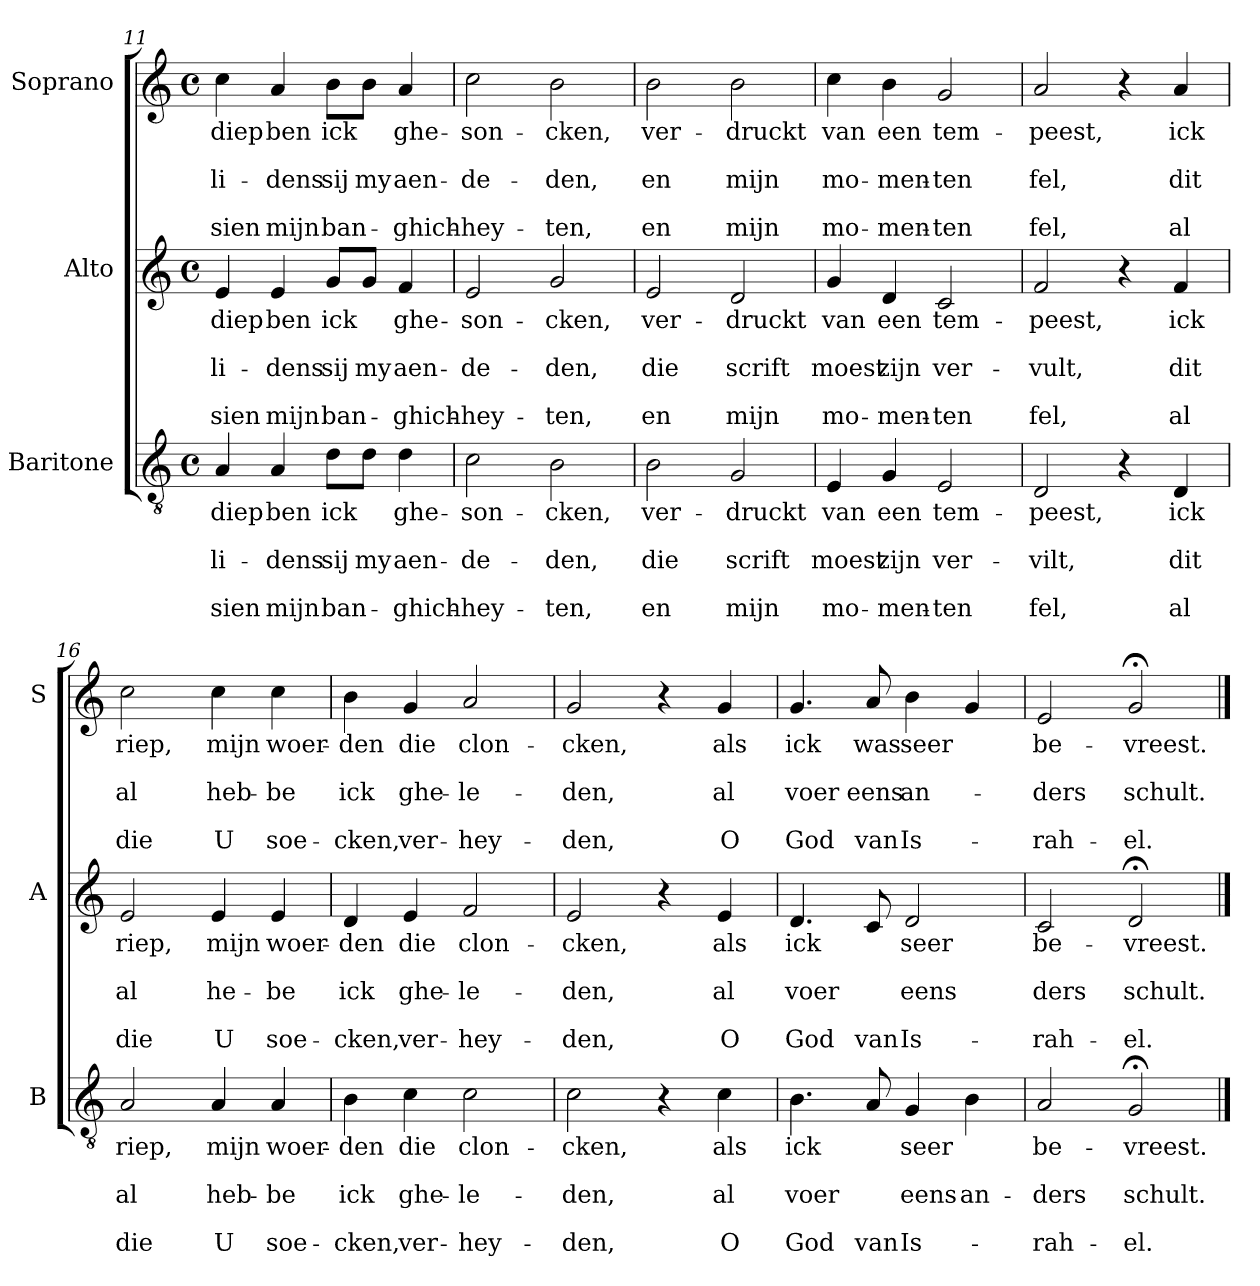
**kern	**text	**text	**text	**text	**text	**kern	**text	**text	**text	**text	**text	**kern	**text	**text	**text	**text	**text
*part3	*part3	*part3	*part3	*part3	*part3	*part2	*part2	*part2	*part2	*part2	*part2	*part1	*part1	*part1	*part1	*part1	*part1
*staff3	*staff3	*staff3	*staff3	*staff3	*staff3	*staff2	*staff2	*staff2	*staff2	*staff2	*staff2	*staff1	*staff1	*staff1	*staff1	*staff1	*staff1
*I"Baritone	*	*	*	*	*	*I"Alto	*	*	*	*	*	*I"Soprano	*	*	*	*	*
*I'B	*	*	*	*	*	*I'A	*	*	*	*	*	*I'S	*	*	*	*	*
!!LO:PB:g=z
*clefGv2	*	*	*	*	*	*clefG2	*	*	*	*	*	*clefG2	*	*	*	*	*
*k[]	*	*	*	*	*	*k[]	*	*	*	*	*	*k[]	*	*	*	*	*
*C:	*	*	*	*	*	*C:	*	*	*	*	*	*C:	*	*	*	*	*
*M4/4	*	*	*	*	*	*M4/4	*	*	*	*	*	*M4/4	*	*	*	*	*
*met(c)	*	*	*	*	*	*met(c)	*	*	*	*	*	*met(c)	*	*	*	*	*
=11	=11	=11	=11	=11	=11	=11	=11	=11	=11	=11	=11	=11	=11	=11	=11	=11	=11
!	!LO:LY:b	!	!LO:LY:b	!	!LO:LY:b	!	!LO:LY:b	!	!LO:LY:b	!	!LO:LY:b	!	!LO:LY:b	!	!LO:LY:b	!	!LO:LY:b
4A/	diep	.	li-	.	sien	4e/	diep	.	li-	.	sien	4cc\	diep	.	li-	.	sien
!	!LO:LY:b	!	!LO:LY:b	!	!LO:LY:b	!	!LO:LY:b	!	!LO:LY:b	!	!LO:LY:b	!	!LO:LY:b	!	!LO:LY:b	!	!LO:LY:b
4A/	ben	.	-dens	.	mijn	4e/	ben	.	-dens	.	mijn	4a/	ben	.	-dens	.	mijn
!	!LO:LY:b	!	!LO:LY:b	!	!LO:LY:b	!	!LO:LY:b	!	!LO:LY:b	!	!LO:LY:b	!	!LO:LY:b	!	!LO:LY:b	!	!LO:LY:b
8d\L	ick	.	sij	.	ban-	8g/L	ick	.	sij	.	ban-	8b\L	ick	.	sij	.	ban-
!	!	!	!LO:LY:b	!	!	!	!	!	!LO:LY:b	!	!	!	!	!	!LO:LY:b	!	!
8d\J	.	.	my	.	.	8g/J	.	.	my	.	.	8b\J	.	.	my	.	.
!	!LO:LY:b	!	!LO:LY:b	!	!LO:LY:b	!	!LO:LY:b	!	!LO:LY:b	!	!LO:LY:b	!	!LO:LY:b	!	!LO:LY:b	!	!LO:LY:b
4d\	ghe-	.	aen-	.	-ghich-	4f/	ghe-	.	aen-	.	-ghich-	4a/	ghe-	.	aen-	.	-ghich-
=12	=12	=12	=12	=12	=12	=12	=12	=12	=12	=12	=12	=12	=12	=12	=12	=12	=12
!	!LO:LY:b	!	!LO:LY:b	!	!LO:LY:b	!	!LO:LY:b	!	!LO:LY:b	!	!LO:LY:b	!	!LO:LY:b	!	!LO:LY:b	!	!LO:LY:b
2c\	-son-	.	-de-	.	-hey-	2e/	-son-	.	-de-	.	-hey-	2cc\	-son-	.	-de-	.	-hey-
!	!LO:LY:b	!	!LO:LY:b	!	!LO:LY:b	!	!LO:LY:b	!	!LO:LY:b	!	!LO:LY:b	!	!LO:LY:b	!	!LO:LY:b	!	!LO:LY:b
2B\	-cken,	.	-den,	.	-ten,	2g/	-cken,	.	-den,	.	-ten,	2b\	-cken,	.	-den,	.	-ten,
=13	=13	=13	=13	=13	=13	=13	=13	=13	=13	=13	=13	=13	=13	=13	=13	=13	=13
!	!LO:LY:b	!	!LO:LY:b	!	!LO:LY:b	!	!LO:LY:b	!	!LO:LY:b	!	!LO:LY:b	!	!LO:LY:b	!	!LO:LY:b	!	!LO:LY:b
2B\	ver-	.	die	.	en	2e/	ver-	.	die	.	en	2b\	ver-	.	en	.	en
!	!LO:LY:b	!	!LO:LY:b	!	!LO:LY:b	!	!LO:LY:b	!	!LO:LY:b	!	!LO:LY:b	!	!LO:LY:b	!	!LO:LY:b	!	!LO:LY:b
2G/	-druckt	.	scrift	.	mijn	2d/	-druckt	.	scrift	.	mijn	2b\	-druckt	.	mijn	.	mijn
=14	=14	=14	=14	=14	=14	=14	=14	=14	=14	=14	=14	=14	=14	=14	=14	=14	=14
!	!LO:LY:b	!	!LO:LY:b	!	!LO:LY:b	!	!LO:LY:b	!	!LO:LY:b	!	!LO:LY:b	!	!LO:LY:b	!	!LO:LY:b	!	!LO:LY:b
4E/	van	.	moest	.	mo-	4g/	van	.	moest	.	mo-	4cc\	van	.	mo-	.	mo-
!	!LO:LY:b	!	!LO:LY:b	!	!LO:LY:b	!	!LO:LY:b	!	!LO:LY:b	!	!LO:LY:b	!	!LO:LY:b	!	!LO:LY:b	!	!LO:LY:b
4G/	een	.	zijn	.	-men-	4d/	een	.	zijn	.	-men-	4b\	een	.	-men-	.	-men-
!	!LO:LY:b	!	!LO:LY:b	!	!LO:LY:b	!	!LO:LY:b	!	!LO:LY:b	!	!LO:LY:b	!	!LO:LY:b	!	!LO:LY:b	!	!LO:LY:b
2E/	tem-	.	ver-	.	-ten	2c/	tem-	.	ver-	.	-ten	2g/	tem-	.	-ten	.	-ten
=15	=15	=15	=15	=15	=15	=15	=15	=15	=15	=15	=15	=15	=15	=15	=15	=15	=15
!	!LO:LY:b	!	!LO:LY:b	!	!LO:LY:b	!	!LO:LY:b	!	!LO:LY:b	!	!LO:LY:b	!	!LO:LY:b	!	!LO:LY:b	!	!LO:LY:b
2D/	-peest,	.	-vilt,	.	fel,	2f/	-peest,	.	-vult,	.	fel,	2a/	-peest,	.	fel,	.	fel,
4r	.	.	.	.	.	4r	.	.	.	.	.	4r	.	.	.	.	.
!	!LO:LY:b	!	!LO:LY:b	!	!LO:LY:b	!	!LO:LY:b	!	!LO:LY:b	!	!LO:LY:b	!	!LO:LY:b	!	!LO:LY:b	!	!LO:LY:b
4D/	ick	.	dit	.	al	4f/	ick	.	dit	.	al	4a/	ick	.	dit	.	al
!!LO:LB:g=z
=16	=16	=16	=16	=16	=16	=16	=16	=16	=16	=16	=16	=16	=16	=16	=16	=16	=16
!	!LO:LY:b	!	!LO:LY:b	!	!LO:LY:b	!	!LO:LY:b	!	!LO:LY:b	!	!LO:LY:b	!	!LO:LY:b	!	!LO:LY:b	!	!LO:LY:b
2A/	riep,	.	al	.	die	2e/	riep,	.	al	.	die	2cc\	riep,	.	al	.	die
!	!LO:LY:b	!	!LO:LY:b	!	!LO:LY:b	!	!LO:LY:b	!	!LO:LY:b	!	!LO:LY:b	!	!LO:LY:b	!	!LO:LY:b	!	!LO:LY:b
4A/	mijn	.	heb-	.	U	4e/	mijn	.	he-	.	U	4cc\	mijn	.	heb-	.	U
!	!LO:LY:b	!	!LO:LY:b	!	!LO:LY:b	!	!LO:LY:b	!	!LO:LY:b	!	!LO:LY:b	!	!LO:LY:b	!	!LO:LY:b	!	!LO:LY:b
4A/	woer-	.	-be	.	soe-	4e/	woer-	.	-be	.	soe-	4cc\	woer-	.	-be	.	soe-
=17	=17	=17	=17	=17	=17	=17	=17	=17	=17	=17	=17	=17	=17	=17	=17	=17	=17
!	!LO:LY:b	!	!LO:LY:b	!	!LO:LY:b	!	!LO:LY:b	!	!LO:LY:b	!	!LO:LY:b	!	!LO:LY:b	!	!LO:LY:b	!	!LO:LY:b
4B\	-den	.	ick	.	-cken,	4d/	-den	.	ick	.	-cken,	4b\	-den	.	ick	.	-cken,
!	!LO:LY:b	!	!LO:LY:b	!	!LO:LY:b	!	!LO:LY:b	!	!LO:LY:b	!	!LO:LY:b	!	!LO:LY:b	!	!LO:LY:b	!	!LO:LY:b
4c\	die	.	ghe-	.	ver-	4e/	die	.	ghe-	.	ver-	4g/	die	.	ghe-	.	ver-
!	!LO:LY:b	!	!LO:LY:b	!	!LO:LY:b	!	!LO:LY:b	!	!LO:LY:b	!	!LO:LY:b	!	!LO:LY:b	!	!LO:LY:b	!	!LO:LY:b
2c\	clon-	.	-le-	.	-hey-	2f/	clon-	.	-le-	.	-hey-	2a/	clon-	.	-le-	.	-hey-
=18	=18	=18	=18	=18	=18	=18	=18	=18	=18	=18	=18	=18	=18	=18	=18	=18	=18
!	!LO:LY:b	!	!LO:LY:b	!	!LO:LY:b	!	!LO:LY:b	!	!LO:LY:b	!	!LO:LY:b	!	!LO:LY:b	!	!LO:LY:b	!	!LO:LY:b
2c\	-cken,	.	-den,	.	-den,	2e/	-cken,	.	-den,	.	-den,	2g/	-cken,	.	-den,	.	-den,
4r	.	.	.	.	.	4r	.	.	.	.	.	4r	.	.	.	.	.
!	!LO:LY:b	!	!LO:LY:b	!	!LO:LY:b	!	!LO:LY:b	!	!LO:LY:b	!	!LO:LY:b	!	!LO:LY:b	!	!LO:LY:b	!	!LO:LY:b
4c\	als	.	al	.	O	4e/	als	.	al	.	O	4g/	als	.	al	.	O
=19	=19	=19	=19	=19	=19	=19	=19	=19	=19	=19	=19	=19	=19	=19	=19	=19	=19
!	!LO:LY:b	!	!LO:LY:b	!	!LO:LY:b	!	!LO:LY:b	!	!LO:LY:b	!	!LO:LY:b	!	!LO:LY:b	!	!LO:LY:b	!	!LO:LY:b
4.B\	ick	.	voer	.	God	4.d/	ick	.	voer	.	God	4.g/	ick	.	voer	.	God
!	!	!	!	!	!LO:LY:b	!	!	!	!	!	!LO:LY:b	!	!LO:LY:b	!	!LO:LY:b	!	!LO:LY:b
8A/	.	.	.	.	van	8c/	.	.	.	.	van	8a/	was	.	eens	.	van
!	!LO:LY:b	!	!LO:LY:b	!	!LO:LY:b	!	!LO:LY:b	!	!LO:LY:b	!	!LO:LY:b	!	!LO:LY:b	!	!LO:LY:b	!	!LO:LY:b
4G/	seer	.	eens	.	Is-	2d/	seer	.	eens	.	Is-	4b\	seer	.	an-	.	Is-
!	!	!	!LO:LY:b	!	!	!	!	!	!	!	!	!	!	!	!	!	!
4B\	.	.	an-	.	.	.	.	.	.	.	.	4g/	.	.	.	.	.
=20	=20	=20	=20	=20	=20	=20	=20	=20	=20	=20	=20	=20	=20	=20	=20	=20	=20
!	!LO:LY:b	!	!LO:LY:b	!	!LO:LY:b	!	!LO:LY:b	!	!LO:LY:b	!	!LO:LY:b	!	!LO:LY:b	!	!LO:LY:b	!	!LO:LY:b
2A/	be-	.	-ders	.	-rah-	2c/	be-	.	ders	.	-rah-	2e/	be-	.	-ders	.	-rah-
!	!LO:LY:b	!	!LO:LY:b	!	!LO:LY:b	!	!LO:LY:b	!	!LO:LY:b	!	!LO:LY:b	!	!LO:LY:b	!	!LO:LY:b	!	!LO:LY:b
2G;</	-vreest.	.	schult.	.	-el.	2d;</	-vreest.	.	schult.	.	-el.	2g;</	-vreest.	.	schult.	.	-el.
==	==	==	==	==	==	==	==	==	==	==	==	==	==	==	==	==	==
*-	*-	*-	*-	*-	*-	*-	*-	*-	*-	*-	*-	*-	*-	*-	*-	*-	*-
